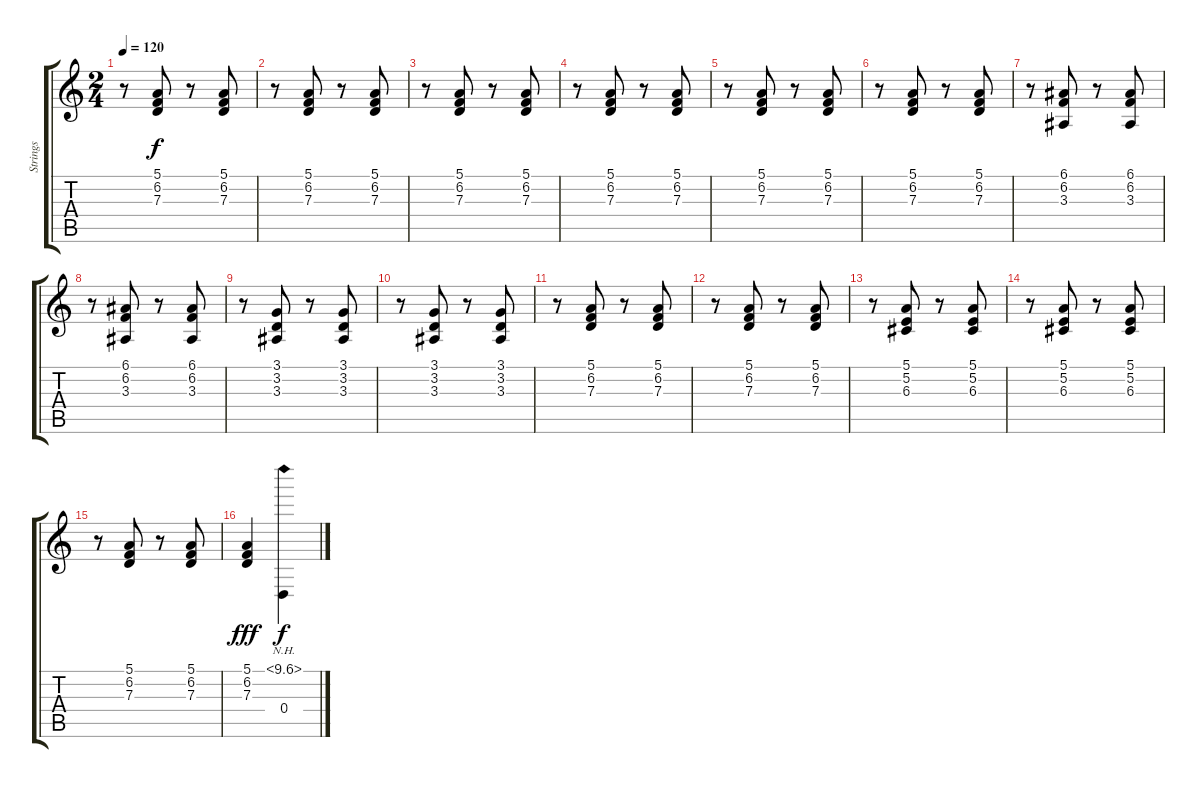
\track ("Strings" "Strings") {instrument orchestralharp}
\staff {score tabs}
\tuning (E4 B3 G3 D3 A2 E2) {hide}
\ts (2 4)
\tempo 120
\clef g2
\ks c
r.8{dy f} (5.1 6.2 7.3).8 r.8 (5.1 6.2 7.3).8 |
r.8 (5.1 6.2 7.3).8 r.8 (5.1 6.2 7.3).8 |
r.8 (5.1 6.2 7.3).8 r.8 (5.1 6.2 7.3).8 |
r.8 (5.1 6.2 7.3).8 r.8 (5.1 6.2 7.3).8 |
r.8 (5.1 6.2 7.3).8 r.8 (5.1 6.2 7.3).8 |
r.8 (5.1 6.2 7.3).8 r.8 (5.1 6.2 7.3).8 |
r.8 (6.1 6.2 3.3).8 r.8 (6.1 6.2 3.3).8 |
r.8 (6.1 6.2 3.3).8 r.8 (6.1 6.2 3.3).8 |
r.8 (3.1 3.2 3.3).8 r.8 (3.1 3.2 3.3).8 |
r.8 (3.1 3.2 3.3).8 r.8 (3.1 3.2 3.3).8 |
r.8 (5.1 6.2 7.3).8 r.8 (5.1 6.2 7.3).8 |
r.8 (5.1 6.2 7.3).8 r.8 (5.1 6.2 7.3).8 |
r.8 (5.1 5.2 6.3).8 r.8 (5.1 5.2 6.3).8 |
r.8 (5.1 5.2 6.3).8 r.8 (5.1 5.2 6.3).8 |
r.8 (5.1 6.2 7.3).8 r.8 (5.1 6.2 7.3).8 |
(5.1 6.2 7.3).4{dy fff} (10.1{nh} 0.4).4{dy f}
